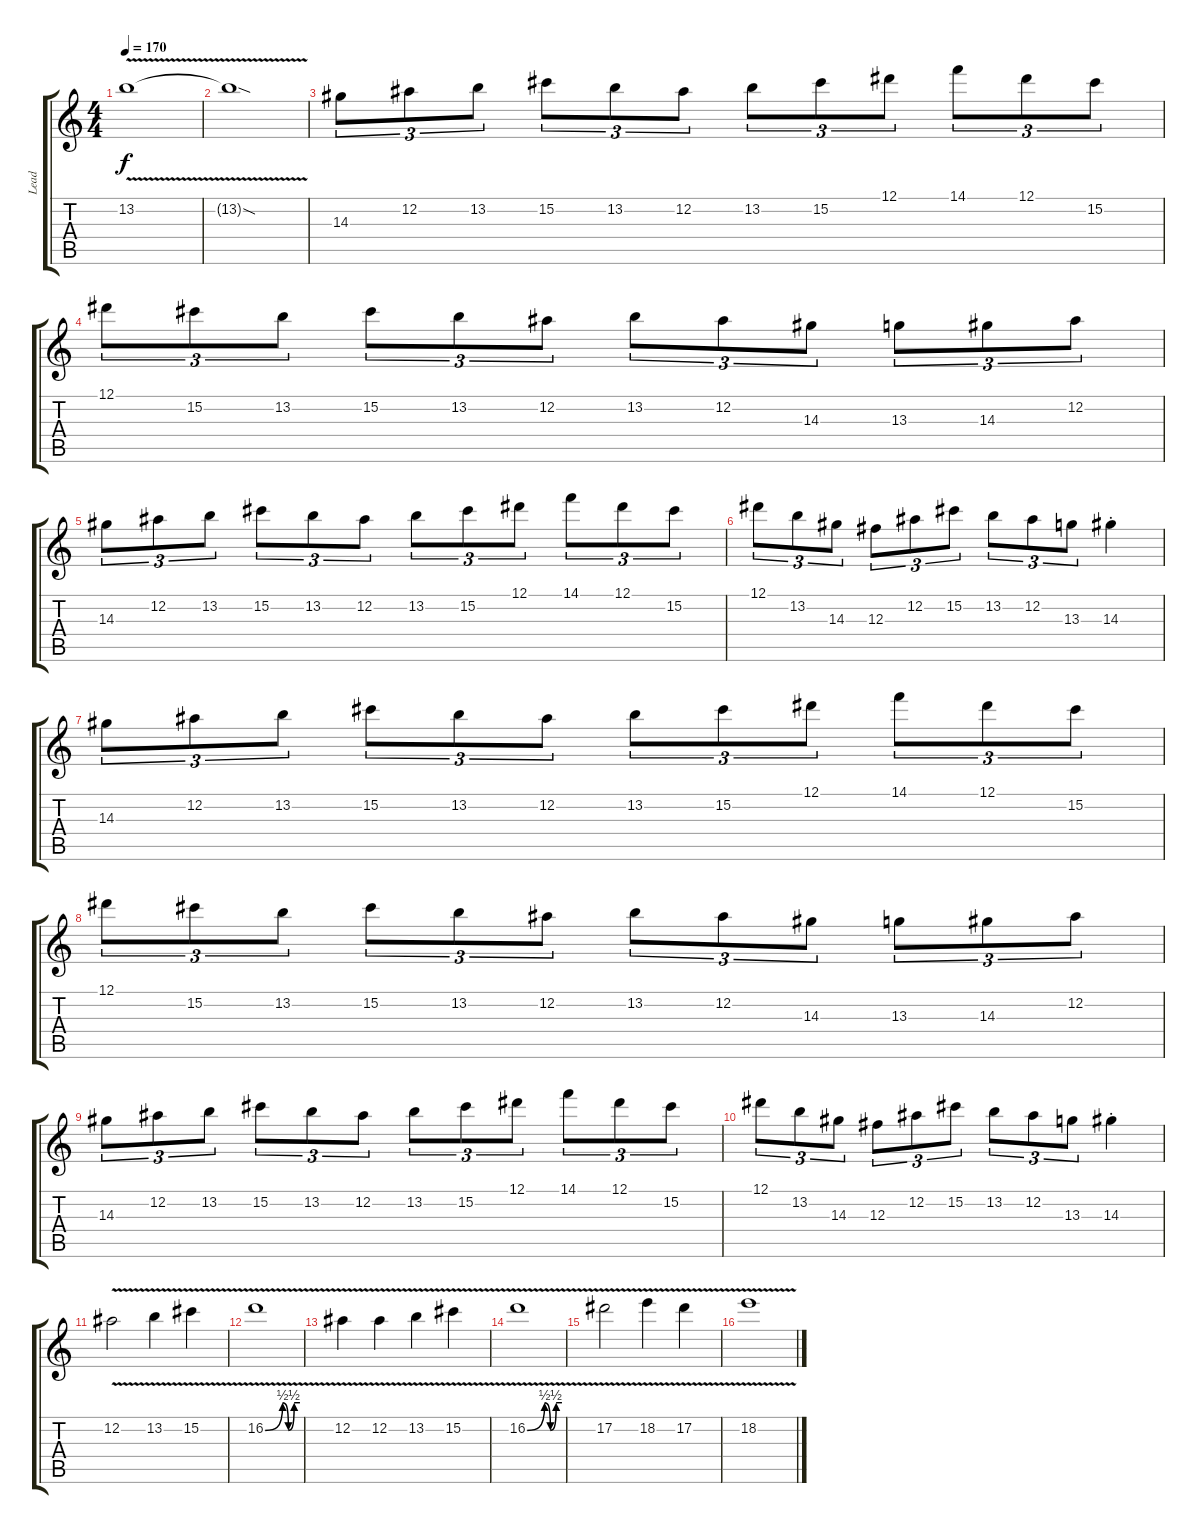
\track ("Lead" "Lead") {instrument distortionguitar}
\staff {score tabs}
\tuning (Eb4 Bb3 Gb3 Db3 Ab2 Eb2) {hide}
\ts (4 4)
\tempo 170
\clef g2
\ks c
13.2{v}.1{dy f} |
13.2{v sod t}.1 |
14.3.8{tu (3 2)} 12.2.8{tu (3 2)} 13.2.8{tu (3 2)} 15.2.8{tu (3 2)} 13.2.8{tu (3 2)} 12.2.8{tu (3 2)} 13.2.8{tu (3 2)} 15.2.8{tu (3 2)} 12.1.8{tu (3 2)} 14.1.8{tu (3 2)} 12.1.8{tu (3 2)} 15.2.8{tu (3 2)} |
12.1.8{tu (3 2)} 15.2.8{tu (3 2)} 13.2.8{tu (3 2)} 15.2.8{tu (3 2)} 13.2.8{tu (3 2)} 12.2.8{tu (3 2)} 13.2.8{tu (3 2)} 12.2.8{tu (3 2)} 14.3.8{tu (3 2)} 13.3.8{tu (3 2)} 14.3.8{tu (3 2)} 12.2.8{tu (3 2)} |
14.3.8{tu (3 2)} 12.2.8{tu (3 2)} 13.2.8{tu (3 2)} 15.2.8{tu (3 2)} 13.2.8{tu (3 2)} 12.2.8{tu (3 2)} 13.2.8{tu (3 2)} 15.2.8{tu (3 2)} 12.1.8{tu (3 2)} 14.1.8{tu (3 2)} 12.1.8{tu (3 2)} 15.2.8{tu (3 2)} |
12.1.8{tu (3 2)} 13.2.8{tu (3 2)} 14.3.8{tu (3 2)} 12.3.8{tu (3 2)} 12.2.8{tu (3 2)} 15.2.8{tu (3 2)} 13.2.8{tu (3 2)} 12.2.8{tu (3 2)} 13.3.8{tu (3 2)} 14.3{st}.4 |
14.3.8{tu (3 2)} 12.2.8{tu (3 2)} 13.2.8{tu (3 2)} 15.2.8{tu (3 2)} 13.2.8{tu (3 2)} 12.2.8{tu (3 2)} 13.2.8{tu (3 2)} 15.2.8{tu (3 2)} 12.1.8{tu (3 2)} 14.1.8{tu (3 2)} 12.1.8{tu (3 2)} 15.2.8{tu (3 2)} |
12.1.8{tu (3 2)} 15.2.8{tu (3 2)} 13.2.8{tu (3 2)} 15.2.8{tu (3 2)} 13.2.8{tu (3 2)} 12.2.8{tu (3 2)} 13.2.8{tu (3 2)} 12.2.8{tu (3 2)} 14.3.8{tu (3 2)} 13.3.8{tu (3 2)} 14.3.8{tu (3 2)} 12.2.8{tu (3 2)} |
14.3.8{tu (3 2)} 12.2.8{tu (3 2)} 13.2.8{tu (3 2)} 15.2.8{tu (3 2)} 13.2.8{tu (3 2)} 12.2.8{tu (3 2)} 13.2.8{tu (3 2)} 15.2.8{tu (3 2)} 12.1.8{tu (3 2)} 14.1.8{tu (3 2)} 12.1.8{tu (3 2)} 15.2.8{tu (3 2)} |
12.1.8{tu (3 2)} 13.2.8{tu (3 2)} 14.3.8{tu (3 2)} 12.3.8{tu (3 2)} 12.2.8{tu (3 2)} 15.2.8{tu (3 2)} 13.2.8{tu (3 2)} 12.2.8{tu (3 2)} 13.3.8{tu (3 2)} 14.3{st}.4 |
12.2{v}.2 13.2{v}.4 15.2{v}.4 |
16.2{be (custom 0 0 30 2 40 0 50 2 60 2) v}.1 |
12.2{v}.4 12.2{v}.4 13.2{v}.4 15.2{v}.4 |
16.2{be (custom 0 0 30 2 40 0 50 2 60 2) v}.1 |
17.2{v}.2 18.2{v}.4 17.2{v}.4 |
18.2{v}.1
